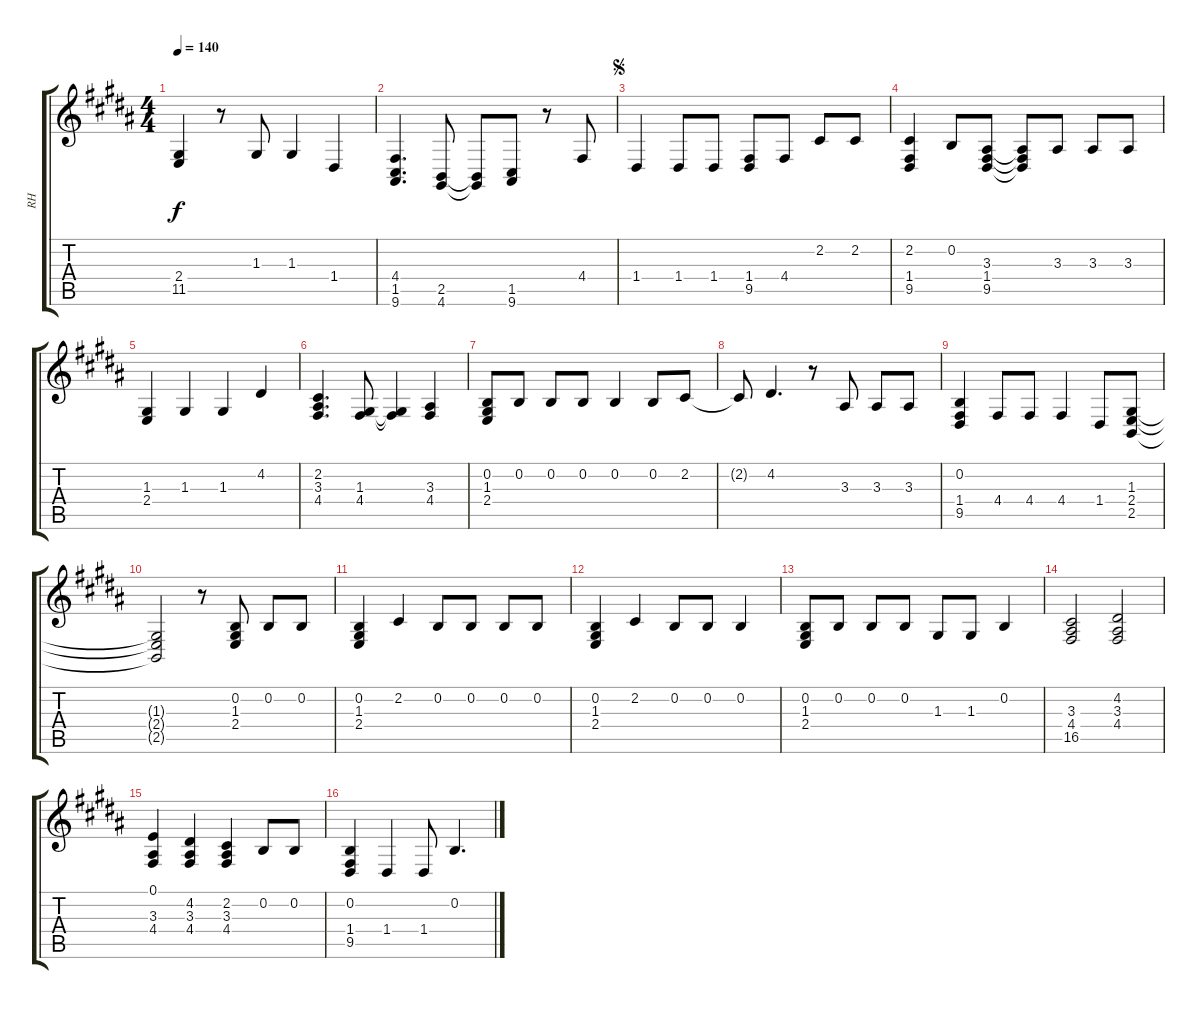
\track ("RH" "RH") {instrument acousticgrandpiano}
\staff {score tabs}
\tuning (E4 B3 G3 D3 A2 E2) {hide}
\ts (4 4)
\tempo 140
\clef g2
\ks b
(2.4 11.5).4{dy f} r.8 1.3.8 1.3.4 1.4.4 |
(4.4 1.5 9.6).4{d} (2.5 4.6).8 (2.5{t} 4.6{t}).8 (1.5 9.6).8 r.8 4.4.8 |
\jump segno
1.4.4 1.4.8 1.4.8 (1.4 9.5).8 4.4.8 2.2.8 2.2.8 |
(2.2 1.4 9.5).4 0.2.8 (3.3 1.4 9.5).8 (3.3{t} 1.4{t} 9.5{t}).8 3.3.8 3.3.8 3.3.8 |
(1.3 2.4).4 1.3.4 1.3.4 4.2.4 |
(2.2 3.3 4.4).4{d} (1.3 4.4).8 (1.3{t} 4.4{t}).4 (3.3 4.4).4 |
(0.2 1.3 2.4).8 0.2.8 0.2.8 0.2.8 0.2.4 0.2.8 2.2.8 |
2.2{t}.8 4.2.4{d} r.8 3.3.8 3.3.8 3.3.8 |
(0.2 1.4 9.5).4 4.4.8 4.4.8 4.4.4 1.4.8 (1.3 2.4 2.5).8 |
(1.3{t} 2.4{t} 2.5{t}).2 r.8 (0.2 1.3 2.4).8 0.2.8 0.2.8 |
(0.2 1.3 2.4).4 2.2.4 0.2.8 0.2.8 0.2.8 0.2.8 |
(0.2 1.3 2.4).4 2.2.4 0.2.8 0.2.8 0.2.4 |
(0.2 1.3 2.4).8 0.2.8 0.2.8 0.2.8 1.3.8 1.3.8 0.2.4 |
(3.3 4.4 16.5).2 (4.2 3.3 4.4).2 |
(0.1 3.3 4.4).4 (4.2 3.3 4.4).4 (2.2 3.3 4.4).4 0.2.8 0.2.8 |
(0.2 1.4 9.5).4 1.4.4 1.4.8 0.2.4{d}
